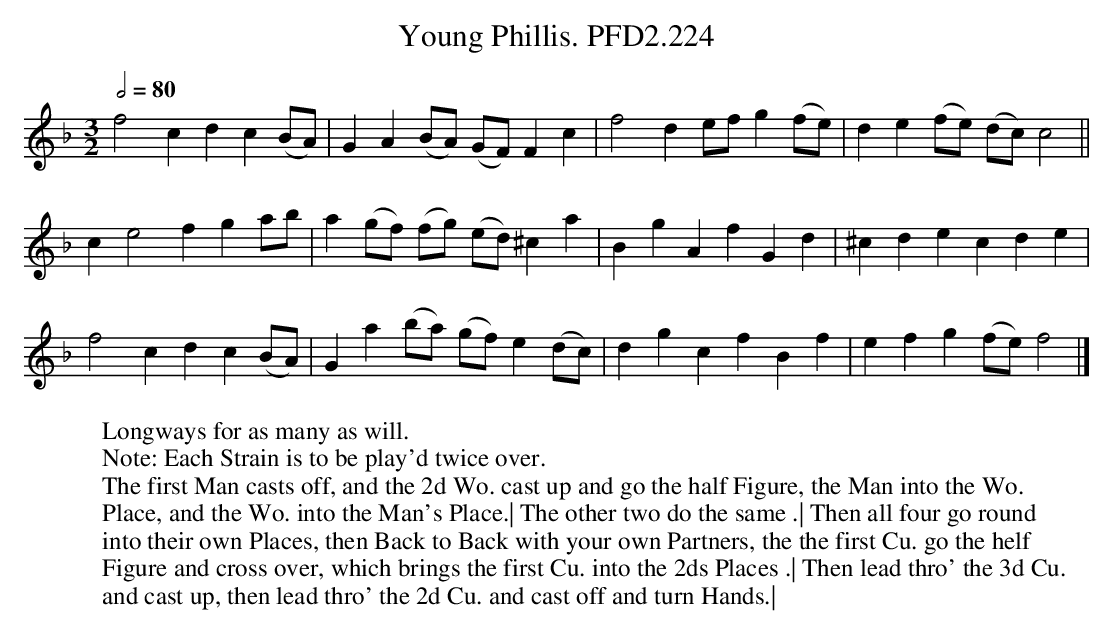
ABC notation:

X:1
T:Young Phillis. PFD2.224
M:3/2
L:1/4
Q:1/2=80
K:F
f2cdc(B/A/)|GA(B/A/) (G/F/)Fc|f2de/f/g(f/e/)|de(f/e/) (d/c/)c2||
ce2fga/b/|a(g/f/) (f/g/) (e/d/)^ca|BgAfGd|^cdecde|
f2cdc(B/A/)|Ga(b/a/) (g/f/)e(d/c/)|dgcfBf|efg(f/e/)f2|]
W:Longways for as many as will.
W:Note: Each Strain is to be play'd twice over.
W:The first Man casts off, and the 2d Wo. cast up and go the half Figure, the Man into the Wo.
W:Place, and the Wo. into the Man's Place.| The other two do the same .| Then all four go round
W:into their own Places, then Back to Back with your own Partners, the the first Cu. go the helf
W:Figure and cross over, which brings the first Cu. into the 2ds Places .| Then lead thro' the 3d Cu.
W:and cast up, then lead thro' the 2d Cu. and cast off and turn Hands.|
